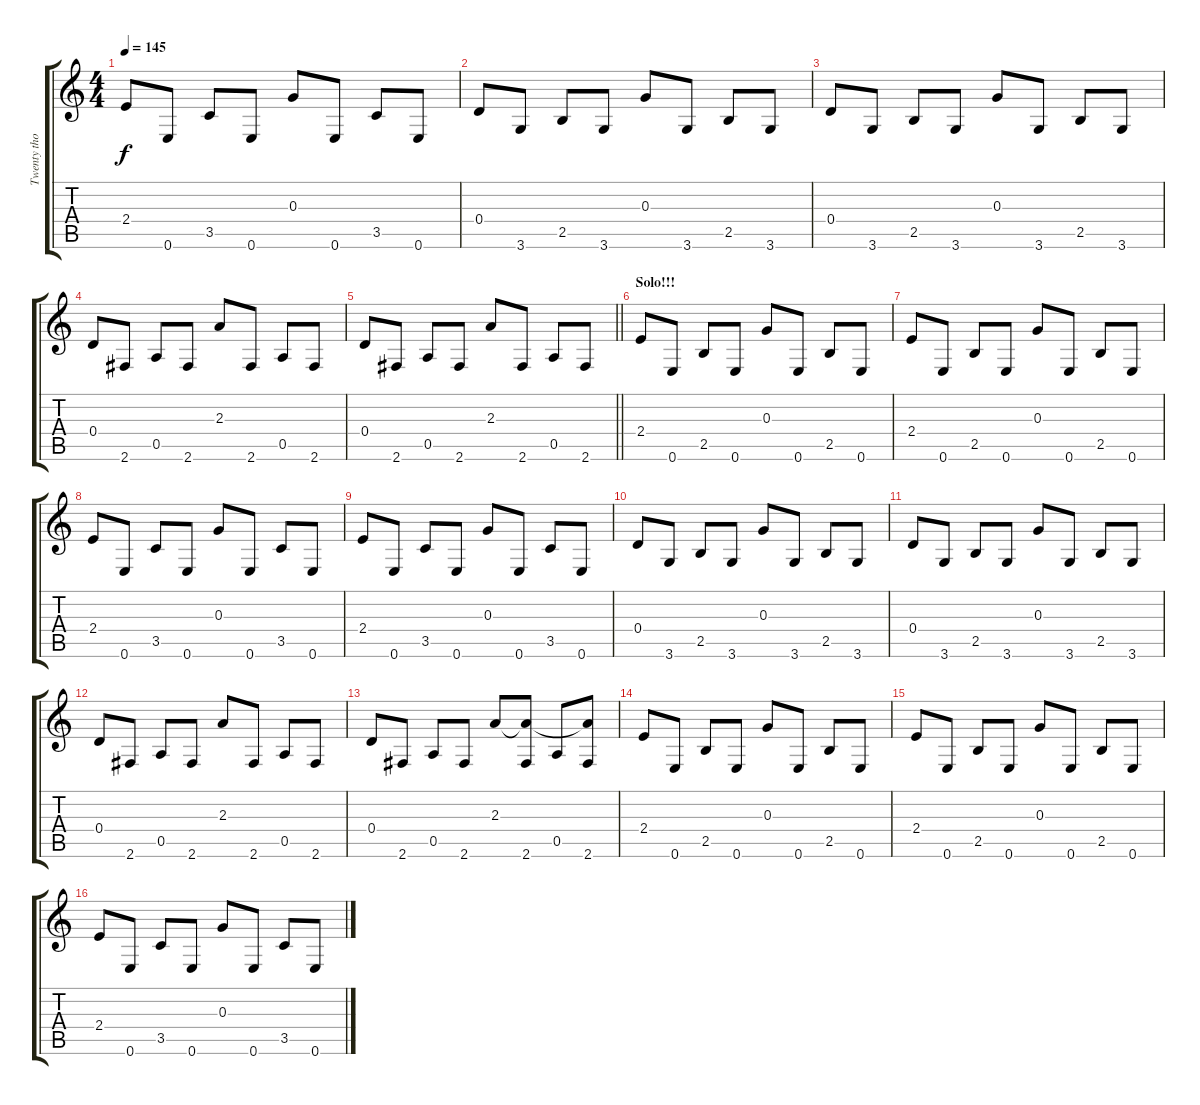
\track ("Twenty thousand dollars?!?" "Twenty tho") {instrument acousticguitarnylon}
\staff {score tabs}
\tuning (E4 B3 G3 D3 A2 E2) {hide}
\ts (4 4)
\tempo 145
\clef g2
\ks c
2.4.8{dy f} 0.6.8 3.5.8 0.6.8 0.3.8 0.6.8 3.5.8 0.6.8 |
0.4.8 3.6.8 2.5.8 3.6.8 0.3.8 3.6.8 2.5.8 3.6.8 |
0.4.8 3.6.8 2.5.8 3.6.8 0.3.8 3.6.8 2.5.8 3.6.8 |
0.4.8 2.6.8 0.5.8 2.6.8 2.3.8 2.6.8 0.5.8 2.6.8 |
\barLineRight lightlight
0.4.8 2.6.8 0.5.8 2.6.8 2.3.8 2.6.8 0.5.8 2.6.8 |
\section ("" "Solo!!!")
2.4.8 0.6.8 2.5.8 0.6.8 0.3.8 0.6.8 2.5.8 0.6.8 |
2.4.8 0.6.8 2.5.8 0.6.8 0.3.8 0.6.8 2.5.8 0.6.8 |
2.4.8 0.6.8 3.5.8 0.6.8 0.3.8 0.6.8 3.5.8 0.6.8 |
2.4.8 0.6.8 3.5.8 0.6.8 0.3.8 0.6.8 3.5.8 0.6.8 |
0.4.8 3.6.8 2.5.8 3.6.8 0.3.8 3.6.8 2.5.8 3.6.8 |
0.4.8 3.6.8 2.5.8 3.6.8 0.3.8 3.6.8 2.5.8 3.6.8 |
0.4.8 2.6.8 0.5.8 2.6.8 2.3.8 2.6.8 0.5.8 2.6.8 |
0.4.8 2.6.8 0.5.8 2.6.8 2.3.8 (2.3{t} 2.6).8 0.5.8 (2.3{t} 2.6).8 |
2.4.8 0.6.8 2.5.8 0.6.8 0.3.8 0.6.8 2.5.8 0.6.8 |
2.4.8 0.6.8 2.5.8 0.6.8 0.3.8 0.6.8 2.5.8 0.6.8 |
2.4.8 0.6.8 3.5.8 0.6.8 0.3.8 0.6.8 3.5.8 0.6.8
